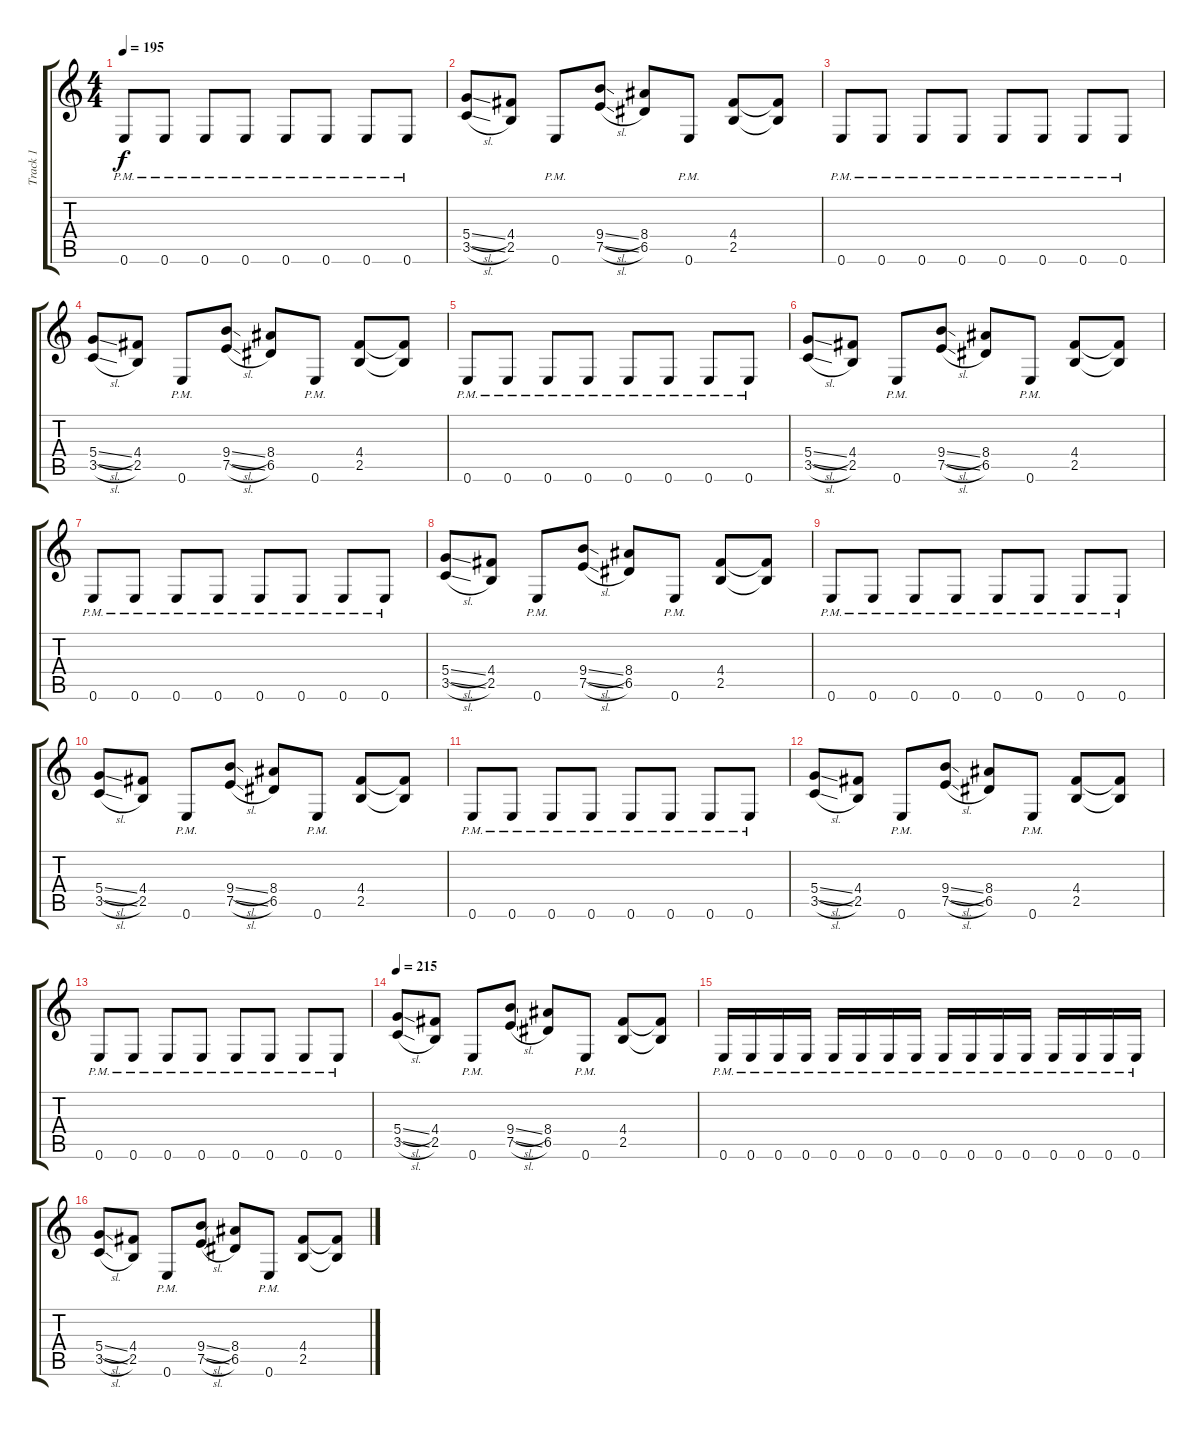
\track ("Track 1" "Track 1") {instrument distortionguitar}
\staff {score tabs}
\tuning (E4 B3 G3 D3 A2 E2) {hide}
\ts (4 4)
\tempo 195
\clef g2
\ks c
0.6{pm}.8{dy f} 0.6{pm}.8 0.6{pm}.8 0.6{pm}.8 0.6{pm}.8 0.6{pm}.8 0.6{pm}.8 0.6{pm}.8 |
(5.4{sl} 3.5{sl}).8 (4.4 2.5).8 0.6{pm}.8 (9.4{sl} 7.5{sl}).8 (8.4 6.5).8 0.6{pm}.8 (4.4 2.5).8 (4.4{t} 2.5{t}).8 |
0.6{pm}.8 0.6{pm}.8 0.6{pm}.8 0.6{pm}.8 0.6{pm}.8 0.6{pm}.8 0.6{pm}.8 0.6{pm}.8 |
(5.4{sl} 3.5{sl}).8 (4.4 2.5).8 0.6{pm}.8 (9.4{sl} 7.5{sl}).8 (8.4 6.5).8 0.6{pm}.8 (4.4 2.5).8 (4.4{t} 2.5{t}).8 |
0.6{pm}.8 0.6{pm}.8 0.6{pm}.8 0.6{pm}.8 0.6{pm}.8 0.6{pm}.8 0.6{pm}.8 0.6{pm}.8 |
(5.4{sl} 3.5{sl}).8 (4.4 2.5).8 0.6{pm}.8 (9.4{sl} 7.5{sl}).8 (8.4 6.5).8 0.6{pm}.8 (4.4 2.5).8 (4.4{t} 2.5{t}).8 |
0.6{pm}.8 0.6{pm}.8 0.6{pm}.8 0.6{pm}.8 0.6{pm}.8 0.6{pm}.8 0.6{pm}.8 0.6{pm}.8 |
(5.4{sl} 3.5{sl}).8 (4.4 2.5).8 0.6{pm}.8 (9.4{sl} 7.5{sl}).8 (8.4 6.5).8 0.6{pm}.8 (4.4 2.5).8 (4.4{t} 2.5{t}).8 |
0.6{pm}.8 0.6{pm}.8 0.6{pm}.8 0.6{pm}.8 0.6{pm}.8 0.6{pm}.8 0.6{pm}.8 0.6{pm}.8 |
(5.4{sl} 3.5{sl}).8 (4.4 2.5).8 0.6{pm}.8 (9.4{sl} 7.5{sl}).8 (8.4 6.5).8 0.6{pm}.8 (4.4 2.5).8 (4.4{t} 2.5{t}).8 |
0.6{pm}.8 0.6{pm}.8 0.6{pm}.8 0.6{pm}.8 0.6{pm}.8 0.6{pm}.8 0.6{pm}.8 0.6{pm}.8 |
(5.4{sl} 3.5{sl}).8 (4.4 2.5).8 0.6{pm}.8 (9.4{sl} 7.5{sl}).8 (8.4 6.5).8 0.6{pm}.8 (4.4 2.5).8 (4.4{t} 2.5{t}).8 |
0.6{pm}.8 0.6{pm}.8 0.6{pm}.8 0.6{pm}.8 0.6{pm}.8 0.6{pm}.8 0.6{pm}.8 0.6{pm}.8 |
\tempo 215
(5.4{sl} 3.5{sl}).8 (4.4 2.5).8 0.6{pm}.8 (9.4{sl} 7.5{sl}).8 (8.4 6.5).8 0.6{pm}.8 (4.4 2.5).8 (4.4{t} 2.5{t}).8 |
0.6{pm}.16 0.6{pm}.16 0.6{pm}.16 0.6{pm}.16 0.6{pm}.16 0.6{pm}.16 0.6{pm}.16 0.6{pm}.16 0.6{pm}.16 0.6{pm}.16 0.6{pm}.16 0.6{pm}.16 0.6{pm}.16 0.6{pm}.16 0.6{pm}.16 0.6{pm}.16 |
(5.4{sl} 3.5{sl}).8 (4.4 2.5).8 0.6{pm}.8 (9.4{sl} 7.5{sl}).8 (8.4 6.5).8 0.6{pm}.8 (4.4 2.5).8 (4.4{t} 2.5{t}).8
